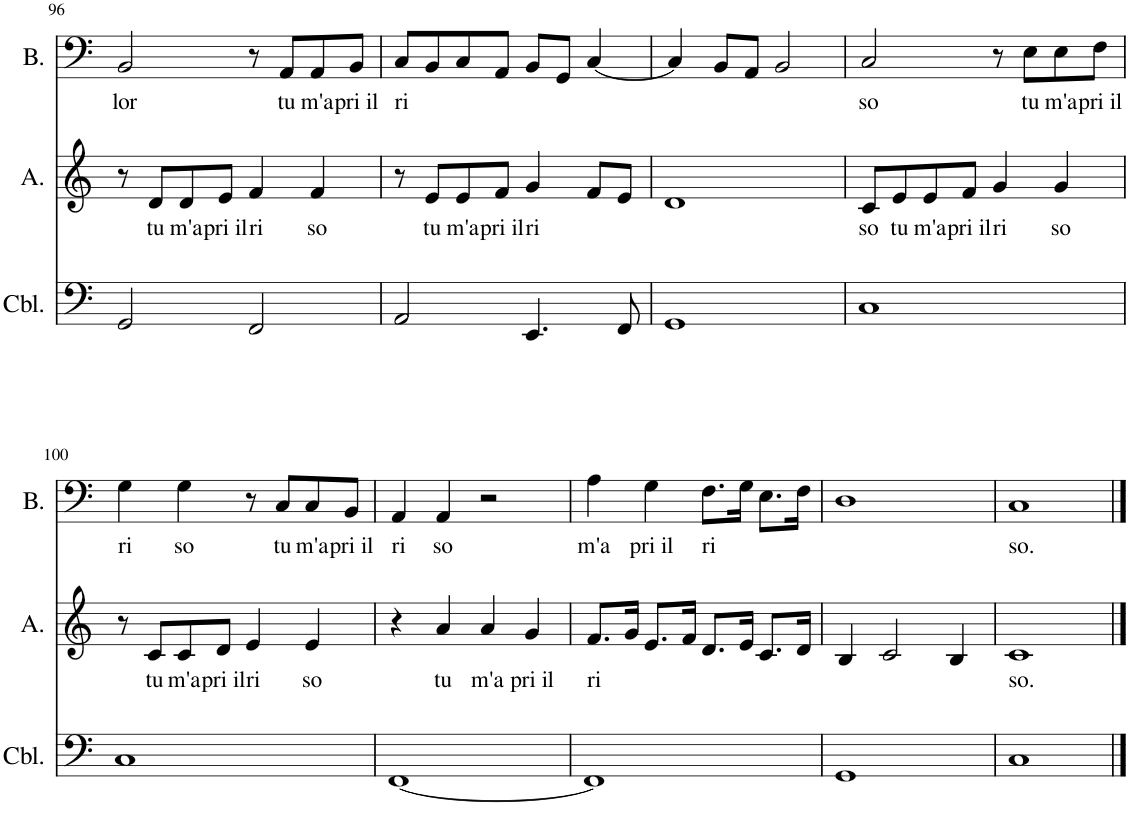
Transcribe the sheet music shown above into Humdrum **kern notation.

**kern	**kern	**text	**kern	**text
*part3	*part2	*part2	*part1	*part1
*staff3	*staff2	*staff2	*staff1	*staff1
*I"Cembalo	*I"Alt	*	*I"Bass	*
*I'Cbl.	*I'A.	*	*I'B.	*
!!LO:PB:g=z
*clefF4	*clefG2	*	*clefF4	*
*k[]	*k[]	*	*k[]	*
*M4/4	*M4/4	*	*M4/4	*
=96	=96	=96	=96	=96
!	!	!	!	!LO:LY:b
2GG/	8r	.	2BB/	lor
!	!	!LO:LY:b	!	!
.	8d/L	tu	.	.
!	!	!LO:LY:b	!	!
.	8d/	m'a	.	.
!	!	!LO:LY:b	!	!
.	8e/J	pri il	.	.
!	!	!LO:LY:b	!	!
2FF/	4f/	ri	8r	.
!	!	!	!	!LO:LY:b
.	.	.	8AA/L	tu
!	!	!LO:LY:b	!	!LO:LY:b
.	4f/	so	8AA/	m'a
!	!	!	!	!LO:LY:b
.	.	.	8BB/J	pri il
=97	=97	=97	=97	=97
!	!	!	!	!LO:LY:b
2AA/	8r	.	8C/L	ri
!	!	!LO:LY:b	!	!
.	8e/L	tu	8BB/	.
!	!	!LO:LY:b	!	!
.	8e/	m'a	8C/	.
!	!	!LO:LY:b	!	!
.	8f/J	pri il	8AA/J	.
!	!	!LO:LY:b	!	!
4.EE/	4g/	ri	8BB/L	.
.	.	.	8GG/J	.
.	8f/L	.	[4C/	.
8FF/	8e/J	.	.	.
=98	=98	=98	=98	=98
1GG	1d	.	4C/]	.
.	.	.	8BB/L	.
.	.	.	8AA/J	.
.	.	.	2BB/	.
=99	=99	=99	=99	=99
!	!	!LO:LY:b	!	!LO:LY:b
1C	8c/L	so	2C/	so
!	!	!LO:LY:b	!	!
.	8e/	tu	.	.
!	!	!LO:LY:b	!	!
.	8e/	m'a	.	.
!	!	!LO:LY:b	!	!
.	8f/J	pri il	.	.
!	!	!LO:LY:b	!	!
.	4g/	ri	8r	.
!	!	!	!	!LO:LY:b
.	.	.	8E\L	tu
!	!	!LO:LY:b	!	!LO:LY:b
.	4g/	so	8E\	m'a
!	!	!	!	!LO:LY:b
.	.	.	8F\J	pri il
!!LO:LB:g=z
=100	=100	=100	=100	=100
!	!	!	!	!LO:LY:b
1C	8r	.	4G\	ri
!	!	!LO:LY:b	!	!
.	8c/L	tu	.	.
!	!	!LO:LY:b	!	!LO:LY:b
.	8c/	m'a	4G\	so
!	!	!LO:LY:b	!	!
.	8d/J	pri il	.	.
!	!	!LO:LY:b	!	!
.	4e/	ri	8r	.
!	!	!	!	!LO:LY:b
.	.	.	8C/L	tu
!	!	!LO:LY:b	!	!LO:LY:b
.	4e/	so	8C/	m'a
!	!	!	!	!LO:LY:b
.	.	.	8BB/J	pri il
=101	=101	=101	=101	=101
!	!	!	!	!LO:LY:b
[1FF	4r	.	4AA/	ri
!	!	!LO:LY:b	!	!LO:LY:b
.	4a/	tu	4AA/	so
!	!	!LO:LY:b	!	!
.	4a/	m'a	2r	.
!	!	!LO:LY:b	!	!
.	4g/	pri il	.	.
=102	=102	=102	=102	=102
!	!	!LO:LY:b	!	!LO:LY:b
1FF]	8.f/L	ri	4A\	m'a
.	16g/Jk	.	.	.
!	!	!	!	!LO:LY:b
.	8.e/L	.	4G\	pri il
.	16f/Jk	.	.	.
!	!	!	!	!LO:LY:b
.	8.d/L	.	8.F\L	ri
.	16e/Jk	.	16G\Jk	.
.	8.c/L	.	8.E\L	.
.	16d/Jk	.	16F\Jk	.
=103	=103	=103	=103	=103
1GG	4B/	.	1D	.
.	2c/	.	.	.
.	4B/	.	.	.
=104	=104	=104	=104	=104
!	!	!LO:LY:b	!	!LO:LY:b
1C	1c	so.	1C	so.
==	==	==	==	==
*-	*-	*-	*-	*-
